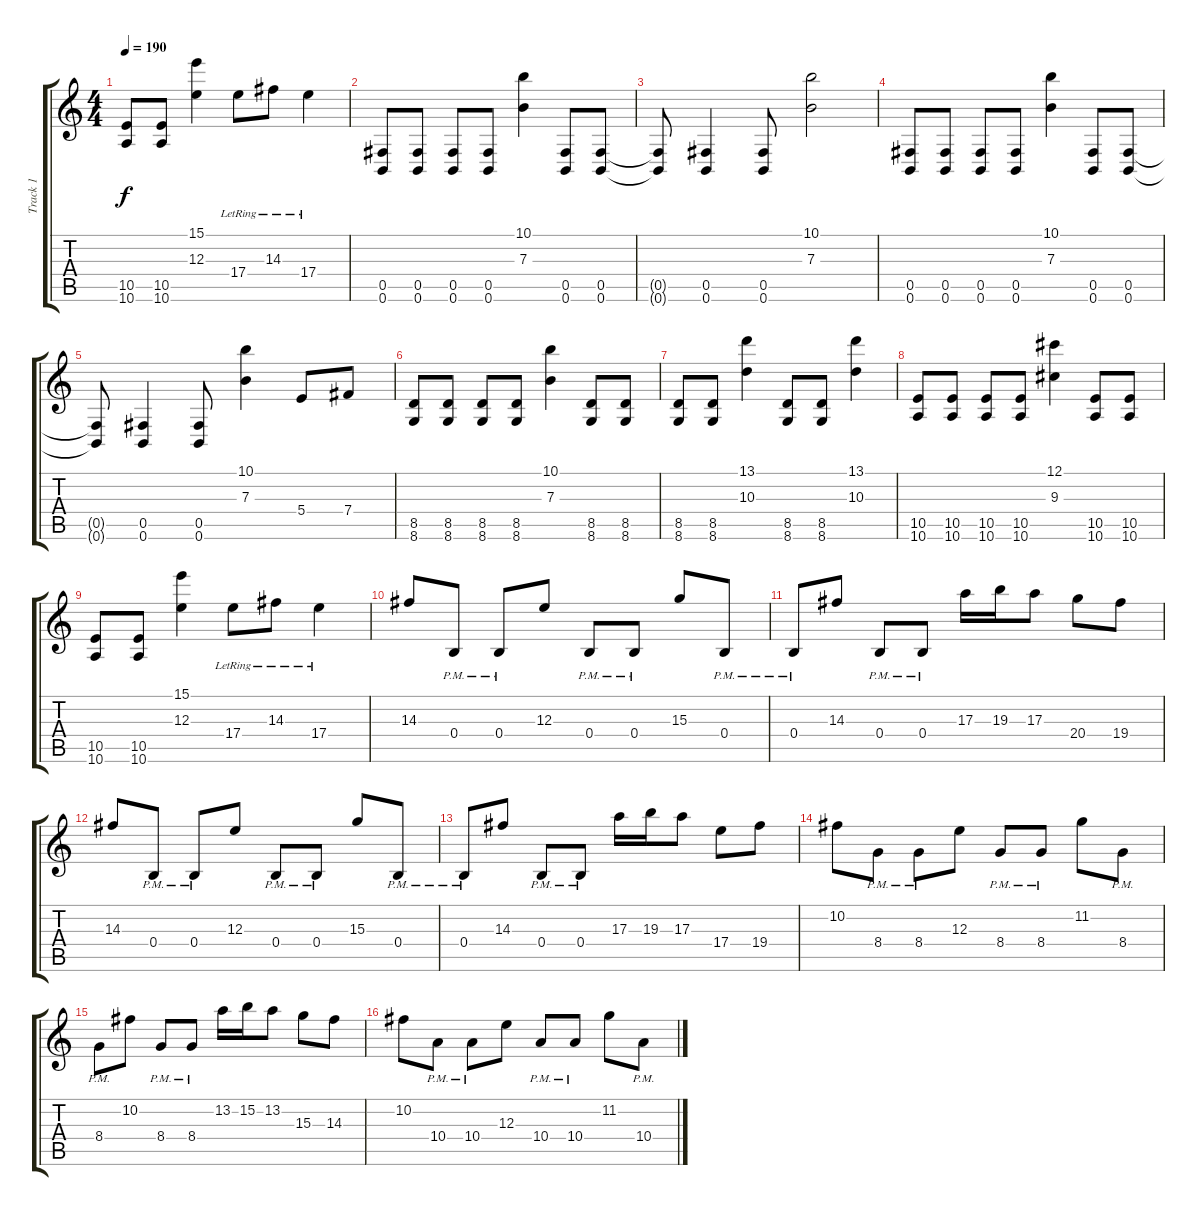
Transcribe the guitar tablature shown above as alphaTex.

\track ("Track 1" "Track 1") {instrument distortionguitar}
\staff {score tabs}
\tuning (Db4 Ab3 E3 B2 Gb2 B1) {hide}
\ts (4 4)
\tempo 190
\clef g2
\ks c
(10.5 10.6).8{dy f} (10.5 10.6).8 (15.1 12.3).4 17.4{lr}.8 14.3{lr}.8 17.4{lr}.4 |
(0.5 0.6).8 (0.5 0.6).8 (0.5 0.6).8 (0.5 0.6).8 (10.1 7.3).4 (0.5 0.6).8 (0.5 0.6).8 |
(0.5{t} 0.6{t}).8 (0.5 0.6).4 (0.5 0.6).8 (10.1 7.3).2 |
(0.5 0.6).8 (0.5 0.6).8 (0.5 0.6).8 (0.5 0.6).8 (10.1 7.3).4 (0.5 0.6).8 (0.5 0.6).8 |
(0.5{t} 0.6{t}).8 (0.5 0.6).4 (0.5 0.6).8 (10.1 7.3).4 5.4.8 7.4.8 |
(8.5 8.6).8 (8.5 8.6).8 (8.5 8.6).8 (8.5 8.6).8 (10.1 7.3).4 (8.5 8.6).8 (8.5 8.6).8 |
(8.5 8.6).8 (8.5 8.6).8 (13.1 10.3).4 (8.5 8.6).8 (8.5 8.6).8 (13.1 10.3).4 |
(10.5 10.6).8 (10.5 10.6).8 (10.5 10.6).8 (10.5 10.6).8 (12.1 9.3).4 (10.5 10.6).8 (10.5 10.6).8 |
(10.5 10.6).8 (10.5 10.6).8 (15.1 12.3).4 17.4{lr}.8 14.3{lr}.8 17.4{lr}.4 |
14.3.8 0.4{pm}.8 0.4{pm}.8 12.3.8 0.4{pm}.8 0.4{pm}.8 15.3.8 0.4{pm}.8 |
0.4{pm}.8 14.3.8 0.4{pm}.8 0.4{pm}.8 17.3.16 19.3.16 17.3.8 20.4.8 19.4.8 |
14.3.8 0.4{pm}.8 0.4{pm}.8 12.3.8 0.4{pm}.8 0.4{pm}.8 15.3.8 0.4{pm}.8 |
0.4{pm}.8 14.3.8 0.4{pm}.8 0.4{pm}.8 17.3.16 19.3.16 17.3.8 17.4.8 19.4.8 |
10.2.8 8.4{pm}.8 8.4{pm}.8 12.3.8 8.4{pm}.8 8.4{pm}.8 11.2.8 8.4{pm}.8 |
8.4{pm}.8 10.2.8 8.4{pm}.8 8.4{pm}.8 13.2.16 15.2.16 13.2.8 15.3.8 14.3.8 |
10.2.8 10.4{pm}.8 10.4{pm}.8 12.3.8 10.4{pm}.8 10.4{pm}.8 11.2.8 10.4{pm}.8
